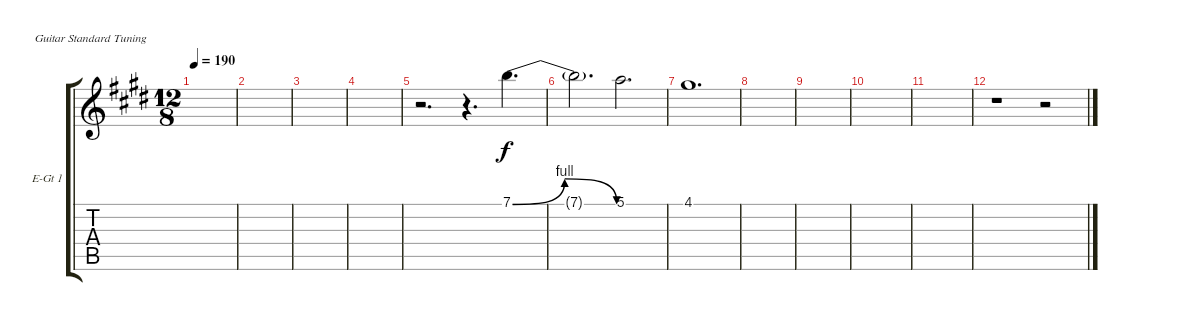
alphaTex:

\defaultSystemsLayout 4
\bracketExtendMode groupsimilarinstruments
\firstSystemTrackNameOrientation horizontal
\otherSystemsTrackNameOrientation horizontal
\track ("Electric Guitar 1" "E-Gt 1") {instrument electricguitarclean}
\staff {score tabs}
\tuning (E4 B3 G3 D3 A2 E2)
\ts (12 8)
\tempo 190
\clef g2
\ks c#minor
|
|
|
|
r.2{d} r.4{d} 7.1{be (bendrelease 0 0 10.2 4 28.799999999999997 4 37.199999999999996 0)}.4{d} |
7.1{t}.2{d} 5.1.2{d} |
4.1.1{d} |
|
|
|
|
r.1 r.2
